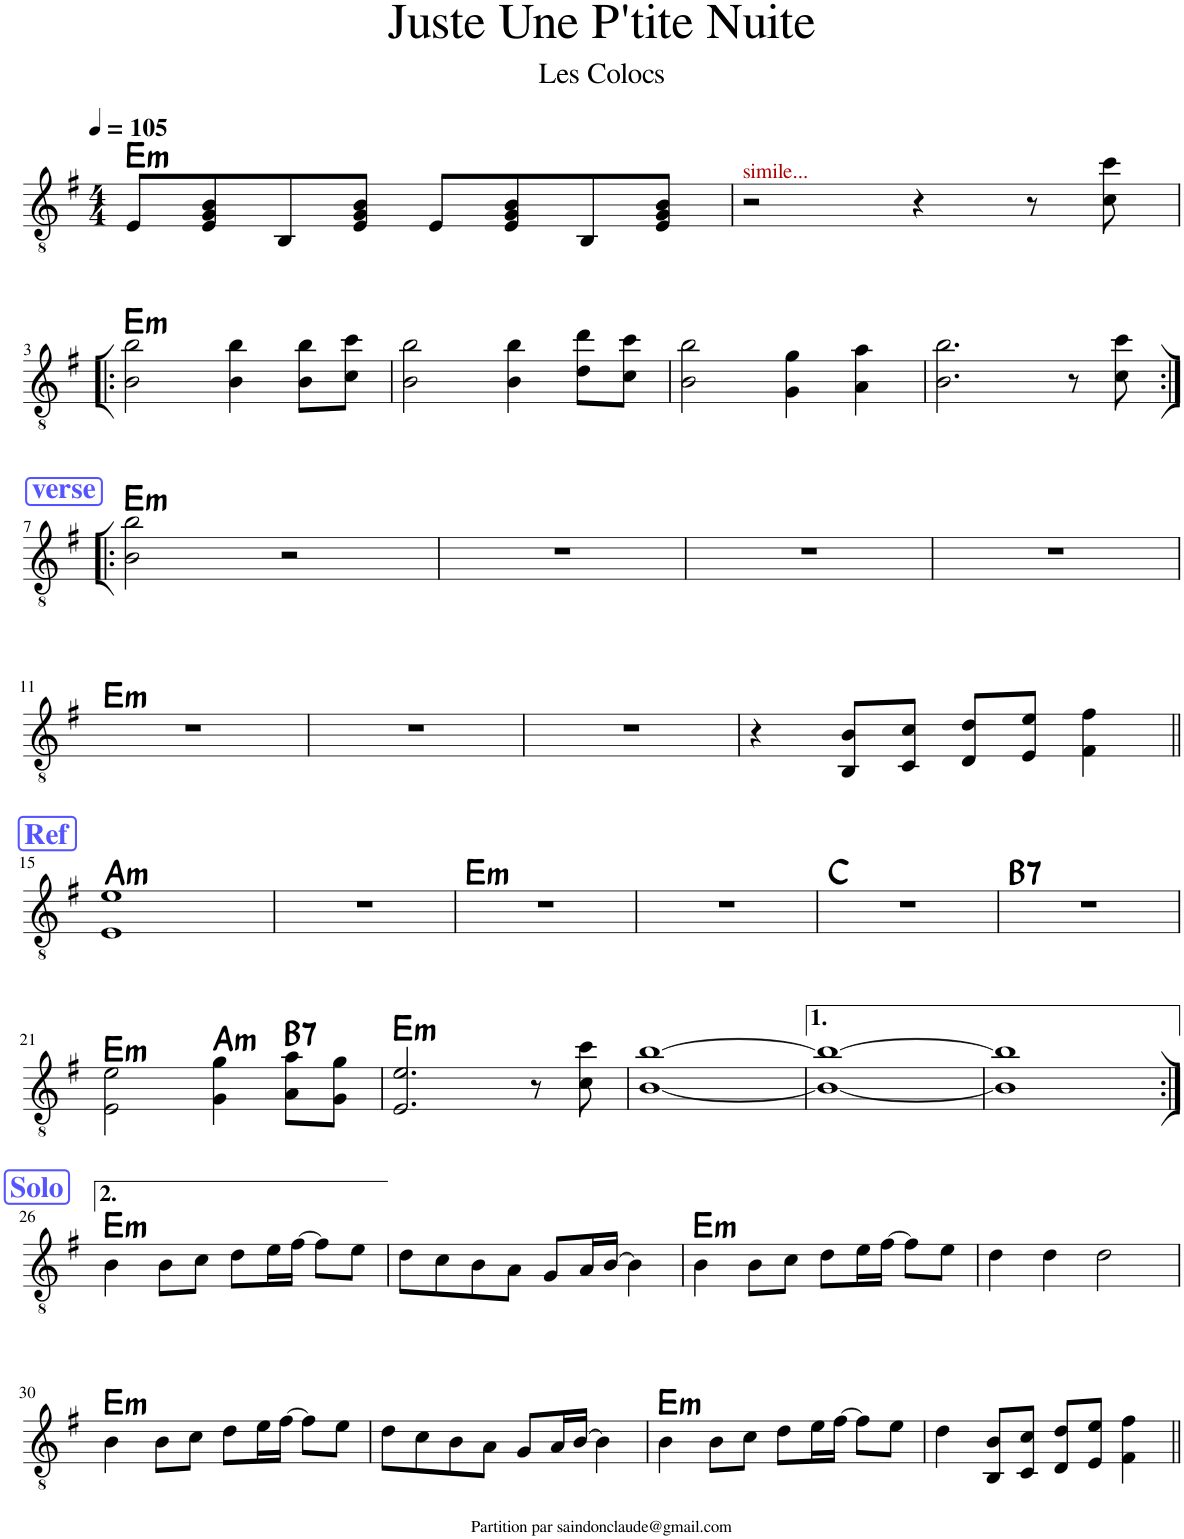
**kern	**harte
*part1	*part1
*staff1	*
*I"Classical Guitar	*
*I'Guit.	*
*clefGv2	*
*k[f#]	*
*M4/4	*
*MM105	*
=1	=1
!	!LO:H:kt=m
8E/L	E:min
8E/ 8G/ 8B/	.
8BB/	.
8E/ 8G/ 8B/J	.
8E/L	.
8E/ 8G/ 8B/	.
8BB/	.
8E/ 8G/ 8B/J	.
=2	=2
!LO:TX:a:color=#AA0000:t=simile...	!
2r	.
4r	.
8r	.
8c\ 8cc\	.
!!LO:LB:g=z
=3!|:	=3!|:
!	!LO:H:kt=m
2B\ 2b\	E:min
4B\ 4b\	.
8B\ 8b\L	.
8c\ 8cc\J	.
=4	=4
2B\ 2b\	.
4B\ 4b\	.
8d\ 8dd\L	.
8c\ 8cc\J	.
=5	=5
2B\ 2b\	.
4G\ 4g\	.
4A\ 4a\	.
=6	=6
2.B\ 2.b\	.
8r	.
8c\ 8cc\	.
!!LO:LB:g=z
!!LO:REH:place=s1:a:B:cj:color=#5555FF:fs=14:t=verse
=7:|!|:	=7:|!|:
!	!LO:H:kt=m
2B\ 2b\	E:min
2r	.
=8	=8
1r	.
=9	=9
1r	.
=10	=10
1r	.
!!LO:LB:g=z
=11	=11
!	!LO:H:kt=m
1r	E:min
=12	=12
1r	.
=13	=13
1r	.
=14	=14
4r	.
8BB/ 8B/L	.
8C/ 8c/J	.
8D/ 8d/L	.
8E/ 8e/J	.
4F#\ 4f#\	.
!!LO:LB:g=z
!!LO:REH:place=s1:a:B:cj:color=#5555FF:fs=14:t=Ref
=15||	=15||
!	!LO:H:kt=m
1E 1e	A:min
=16	=16
1r	.
=17	=17
!	!LO:H:kt=m
1r	E:min
=18	=18
1r	.
=19	=19
1r	C:maj
=20	=20
!	!LO:H:kt=7
1r	B:7
!!LO:LB:g=z
=21	=21
!	!LO:H:kt=m
2E\ 2e\	E:min
!	!LO:H:kt=m
4G\ 4g\	A:min
!	!LO:H:kt=7
8A\ 8a\L	B:7
8G\ 8g\J	.
=22	=22
!	!LO:H:kt=m
2.E/ 2.e/	E:min
8r	.
8c\ 8cc\	.
=23	=23
[1B [1b	.
=24	=24
1B_ 1b_	.
=25	=25
1B] 1b]	.
!!LO:LB:g=z
!!LO:REH:place=s1:a:B:cj:color=#5555FF:fs=14:t=Solo
=26:|!	=26:|!
!	!LO:H:kt=m
4B\	E:min
8B\L	.
8c\J	.
8d\L	.
16e\L	.
[16f#\JJ	.
8f#\L]	.
8e\J	.
=27	=27
8d\L	.
8c\	.
8B\	.
8A\J	.
8G/L	.
16A/L	.
[16B/JJ	.
4B\]	.
=28	=28
!	!LO:H:kt=m
4B\	E:min
8B\L	.
8c\J	.
8d\L	.
16e\L	.
[16f#\JJ	.
8f#\L]	.
8e\J	.
=29	=29
4d\	.
4d\	.
2d\	.
!!LO:LB:g=z
=30	=30
!	!LO:H:kt=m
4B\	E:min
8B\L	.
8c\J	.
8d\L	.
16e\L	.
[16f#\JJ	.
8f#\L]	.
8e\J	.
=31	=31
8d\L	.
8c\	.
8B\	.
8A\J	.
8G/L	.
16A/L	.
[16B/JJ	.
4B\]	.
=32	=32
!	!LO:H:kt=m
4B\	E:min
8B\L	.
8c\J	.
8d\L	.
16e\L	.
[16f#\JJ	.
8f#\L]	.
8e\J	.
=33	=33
4d\	.
8BB/ 8B/L	.
8C/ 8c/J	.
8D/ 8d/L	.
8E/ 8e/J	.
4F#\ 4f#\	.
=||	=||
*-	*-
